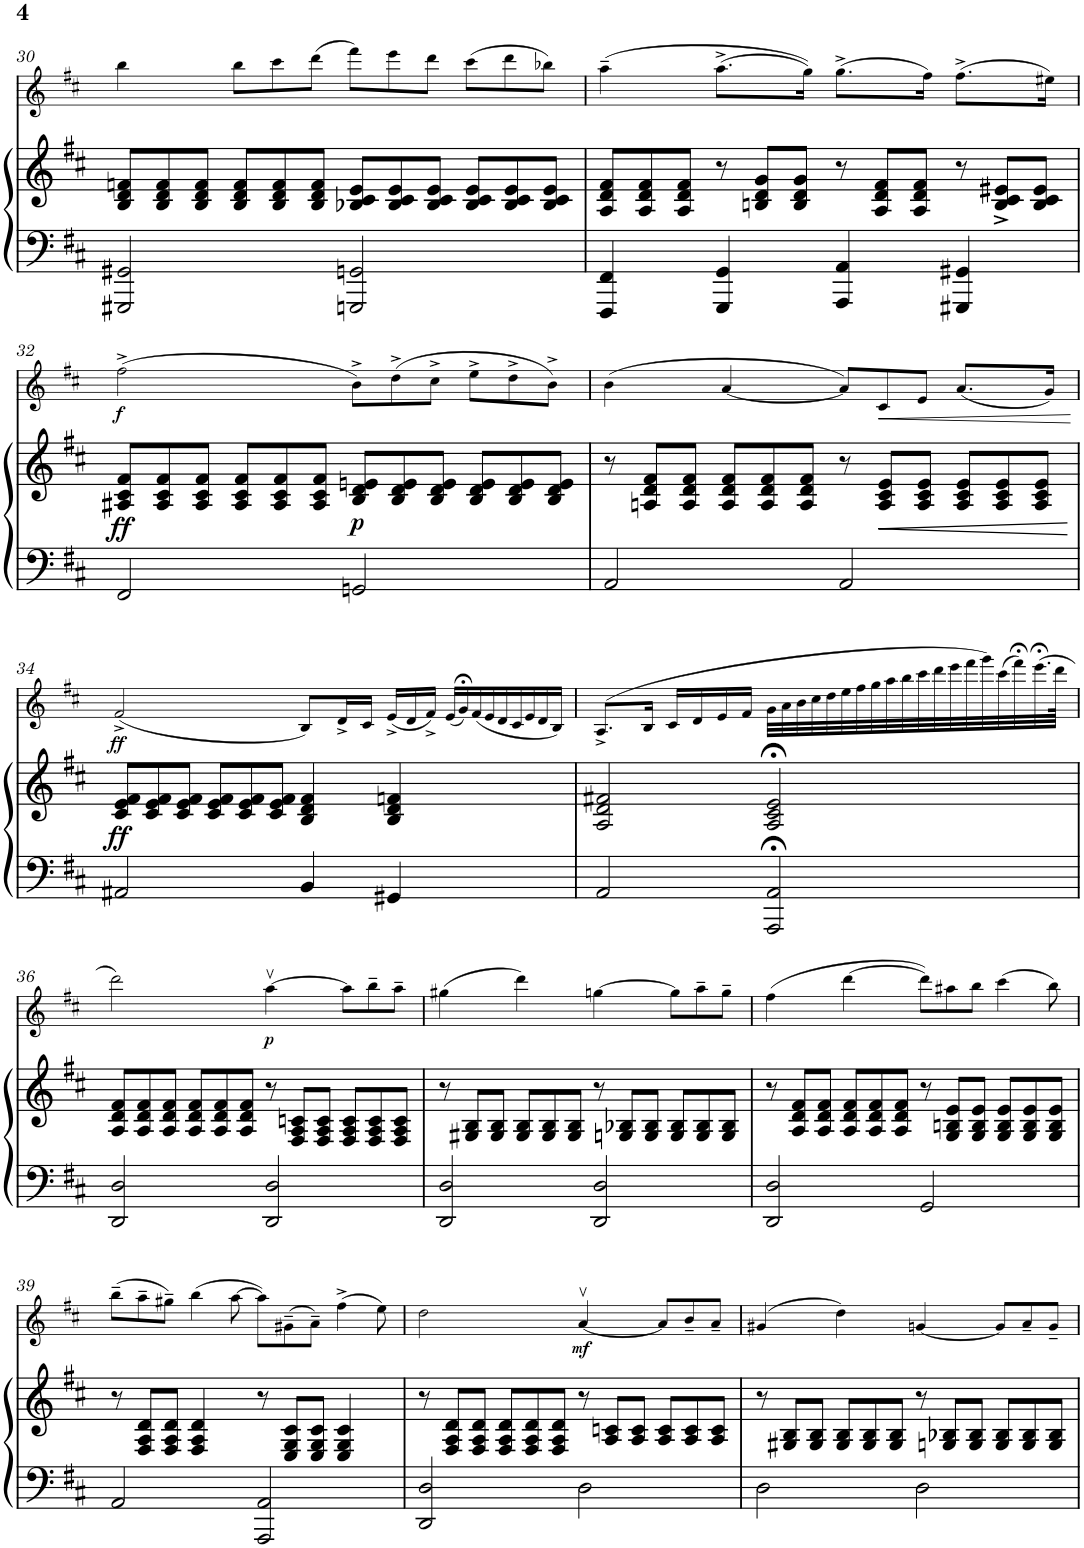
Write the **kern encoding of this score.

**kern	**kern	**dynam	**kern	**dynam
*part2	*part2	*part2	*part1	*part1
*staff3	*staff2	*staff2/3	*staff1	*staff1
*I"Klavier	*	*	*I"Violine	*
*	*	*	*I'Vln	*
!!LO:PB:g=z
*clefF4	*clefG2	*	*clefG2	*
*k[f#c#]	*k[f#c#]	*	*k[f#c#]	*
*M4/4	*M4/4	*	*M4/4	*
*met(c)	*met(c)	*	*met(c)	*
*	*Xtuplet	*	*	*
=30	=30	=30	=30	=30
2GGG#X/ 2GG#X/	12B/ 12d/ 12fn/L	.	4bb\	.
.	12B/ 12d/ 12f/	.	.	.
.	12B/ 12d/ 12f/J	.	.	.
*	*	*	*Xbrackettup	*
.	12B/ 12d/ 12f/L	.	12bb\L	.
.	12B/ 12d/ 12f/	.	12ccc#\	.
.	12B/ 12d/ 12f/J	.	(12ddd\J	.
2GGGn/ 2GGn/	12B-X/ 12c#/ 12e/L	.	12fff#\L)	.
.	12B-/ 12c#/ 12e/	.	12eee\	.
.	12B-/ 12c#/ 12e/J	.	12ddd\J	.
.	12B-/ 12c#/ 12e/L	.	(12ccc#\L	.
.	12B-/ 12c#/ 12e/	.	12ddd\	.
.	12B-/ 12c#/ 12e/J	.	12bb-X\J)	.
=31	=31	=31	=31	=31
4FFF#/ 4FF#/	12A/ 12d/ 12f#/L	.	(4aa~\	.
.	12A/ 12d/ 12f#/	.	.	.
.	12A/ 12d/ 12f#/J	.	.	.
4GGG/ 4GG/	12r	.	(8.aa^\L	.
.	12Bn/ 12d/ 12g/L	.	.	.
.	12B/ 12d/ 12g/J	.	.	.
.	.	.	16gg\Jk))	.
4AAA/ 4AA/	12r	.	(8.gg^\L	.
.	12A/ 12d/ 12f#/L	.	.	.
.	12A/ 12d/ 12f#/J	.	.	.
.	.	.	16ff#\Jk)	.
4GGG#X/ 4GG#X/	12r	.	(8.ff#^\L	.
.	12B/^ 12c#/^ 12e#X/^L	.	.	.
.	12B/ 12c#/ 12e#/J	.	.	.
.	.	.	16ee#X\Jk)	.
!!LO:LB:g=z
=32	=32	=32	=32	=32
!	!	!LO:DY:b	!	!LO:DY:b
2FF#/	12A#X/ 12c#/ 12f#/L	ff	(2ff#^\	f
.	12A#/ 12c#/ 12f#/	.	.	.
.	12A#/ 12c#/ 12f#/J	.	.	.
.	12A#/ 12c#/ 12f#/L	.	.	.
.	12A#/ 12c#/ 12f#/	.	.	.
.	12A#/ 12c#/ 12f#/J	.	.	.
!	!	!LO:DY:b	!	!
2GGn/	12B/ 12d/ 12en/L	p	12b^\L)	.
.	12B/ 12d/ 12e/	.	(12dd^\	.
.	12B/ 12d/ 12e/J	.	12cc#^\J	.
.	12B/ 12d/ 12e/L	.	12ee^\L	.
.	12B/ 12d/ 12e/	.	12dd^\	.
.	12B/ 12d/ 12e/J	.	12b^\J)	.
=33	=33	=33	=33	=33
2AA/	12r	.	(4b\	.
.	12An/ 12d/ 12f#/L	.	.	.
.	12A/ 12d/ 12f#/J	.	.	.
.	12A/ 12d/ 12f#/L	.	[4a/	.
.	12A/ 12d/ 12f#/	.	.	.
.	12A/ 12d/ 12f#/J	.	.	.
*	*	*	*brackettup	*
2AA/	12r	.	12a/L])	.
!	!	!LO:HP:b	!	!LO:HP:b
.	12A/ 12c#/ 12e/L	<	12c#/	<
.	12A/ 12c#/ 12e/J	.	12e/J	.
.	12A/ 12c#/ 12e/L	.	(8.a/L	.
.	12A/ 12c#/ 12e/	.	.	.
.	12A/ 12c#/ 12e/J	.	.	.
.	.	.	16g/Jk)	.
.	.	[	.	[
!!LO:LB:g=z
=34	=34	=34	=34	=34
!	!	!LO:DY:b	!	!LO:DY:b
2AA#X/	12c#/ 12e/ 12f#/L	ff	(2f#^/	ff
.	12c#/ 12e/ 12f#/	.	.	.
.	12c#/ 12e/ 12f#/J	.	.	.
.	12c#/ 12e/ 12f#/L	.	.	.
.	12c#/ 12e/ 12f#/	.	.	.
.	12c#/ 12e/ 12f#/J	.	.	.
4BB/	4B/ 4d/ 4f#/	.	8B/L)	.
.	.	.	16d^/L	.
.	.	.	16c#/JJ	.
*	*	*	*Xbrackettup	*
4GG#X/	4B/ 4d/ 4fn/	.	(24e^/LL	.
.	.	.	24d/	.
.	.	.	24f#^/JJ)	.
.	.	.	(72e/LL	.
.	.	.	72g;</)	.
.	.	.	(72f#/	.
.	.	.	72e/	.
.	.	.	72d/	.
.	.	.	72c#/	.
.	.	.	72e/	.
.	.	.	72d/	.
.	.	.	72B/JJ)	.
=35	=35	=35	=35	=35
2AA/	2A/ 2d/ 2f#X/	.	(8.A^/L	.
.	.	.	16B/Jk	.
.	.	.	16c#/LL	.
.	.	.	16d/	.
.	.	.	16e/	.
.	.	.	16f#/JJ	.
*	*	*	*Xtuplet	*
2AAA/;< 2AA/;<	2A/;< 2c#/;< 2e/;<	.	38g\LLL	.
.	.	.	38a\	.
.	.	.	38b\	.
.	.	.	38cc#\	.
.	.	.	38dd\	.
.	.	.	38ee\	.
.	.	.	38ff#\	.
.	.	.	38gg\	.
.	.	.	38aa\	.
.	.	.	38bb\	.
.	.	.	38ccc#\	.
.	.	.	38ddd\	.
.	.	.	38eee\	.
.	.	.	38fff#\	.
.	.	.	38ggg\)	.
.	.	.	(38ccc#\	.
.	.	.	38fff#;<\)	.
.	.	.	(38.eee;<\	.
.	.	.	76ddd\JJJk	.
!!LO:LB:g=z
=36	=36	=36	=36	=36
2DD/ 2D/	12A/ 12d/ 12f#/L	.	2ddd\)	.
.	12A/ 12d/ 12f#/	.	.	.
.	12A/ 12d/ 12f#/J	.	.	.
.	12A/ 12d/ 12f#/L	.	.	.
.	12A/ 12d/ 12f#/	.	.	.
.	12A/ 12d/ 12f#/J	.	.	.
!	!	!	!	!LO:DY:b
2DD/ 2D/	12r	.	[4aav\	p
.	12F#/ 12A/ 12cn/L	.	.	.
.	12F#/ 12A/ 12c/J	.	.	.
*	*	*	*tuplet	*
*	*	*	*brackettup	*
.	12F#/ 12A/ 12c/L	.	12aa\L]	.
.	12F#/ 12A/ 12c/	.	12bb~\	.
.	12F#/ 12A/ 12c/J	.	12aa~\J	.
=37	=37	=37	=37	=37
2DD/ 2D/	12r	.	(4gg#X\	.
.	12G#X/ 12B/L	.	.	.
.	12G#/ 12B/J	.	.	.
.	12G#/ 12B/L	.	4ddd\)	.
.	12G#/ 12B/	.	.	.
.	12G#/ 12B/J	.	.	.
2DD/ 2D/	12r	.	[4ggn\	.
.	12Gn/ 12B-X/L	.	.	.
.	12G/ 12B-/J	.	.	.
.	12G/ 12B-/L	.	12gg\L]	.
.	12G/ 12B-/	.	12aa~\	.
.	12G/ 12B-/J	.	12gg~\J	.
=38	=38	=38	=38	=38
2DD/ 2D/	12r	.	(4ff#\	.
.	12A/ 12d/ 12f#/L	.	.	.
.	12A/ 12d/ 12f#/J	.	.	.
.	12A/ 12d/ 12f#/L	.	[4ddd\	.
.	12A/ 12d/ 12f#/	.	.	.
.	12A/ 12d/ 12f#/J	.	.	.
2GG/	12r	.	12ddd\L])	.
.	12G/ 12Bn/ 12e/L	.	12aa#X\	.
.	12G/ 12B/ 12e/J	.	12bb\J	.
*	*	*	*Xbrackettup	*
.	12G/ 12B/ 12e/L	.	(6ccc#\	.
.	12G/ 12B/ 12e/	.	.	.
.	12G/ 12B/ 12e/J	.	12bb\)	.
!!LO:LB:g=z
=39	=39	=39	=39	=39
2AA/	12r	.	(12bb~\L	.
.	12F#/ 12A/ 12d/L	.	12aa~\	.
.	12F#/ 12A/ 12d/J	.	12gg#X~\J)	.
.	4F#/ 4A/ 4d/	.	(6bb\	.
.	.	.	[12aa\	.
2AAA/ 2AA/	12r	.	12aa\L])	.
.	12E/ 12G/ 12c#/L	.	(12g#X~\	.
.	12E/ 12G/ 12c#/J	.	12a~\J)	.
.	4E/ 4G/ 4c#/	.	(6ff#^\	.
.	.	.	12ee\)	.
=40	=40	=40	=40	=40
2DD/ 2D/	12r	.	2dd\	.
.	12F#/ 12A/ 12d/L	.	.	.
.	12F#/ 12A/ 12d/J	.	.	.
.	12F#/ 12A/ 12d/L	.	.	.
.	12F#/ 12A/ 12d/	.	.	.
.	12F#/ 12A/ 12d/J	.	.	.
!	!	!	!	!LO:DY:b
2D\	12r	.	[4av/	mf
.	12A/ 12cn/L	.	.	.
.	12A/ 12c/J	.	.	.
*	*	*	*brackettup	*
.	12A/ 12c/L	.	12a/L]	.
.	12A/ 12c/	.	12b~/	.
.	12A/ 12c/J	.	12a~/J	.
=41	=41	=41	=41	=41
2D\	12r	.	(4g#X/	.
.	12G#X/ 12B/L	.	.	.
.	12G#/ 12B/J	.	.	.
.	12G#/ 12B/L	.	4dd\)	.
.	12G#/ 12B/	.	.	.
.	12G#/ 12B/J	.	.	.
2D\	12r	.	[4gn/	.
.	12Gn/ 12B-X/L	.	.	.
.	12G/ 12B-/J	.	.	.
.	12G/ 12B-/L	.	12g/L]	.
.	12G/ 12B-/	.	12a~/	.
.	12G/ 12B-/J	.	12g~/J	.
=	=	=	=	=
*-	*-	*-	*-	*-
